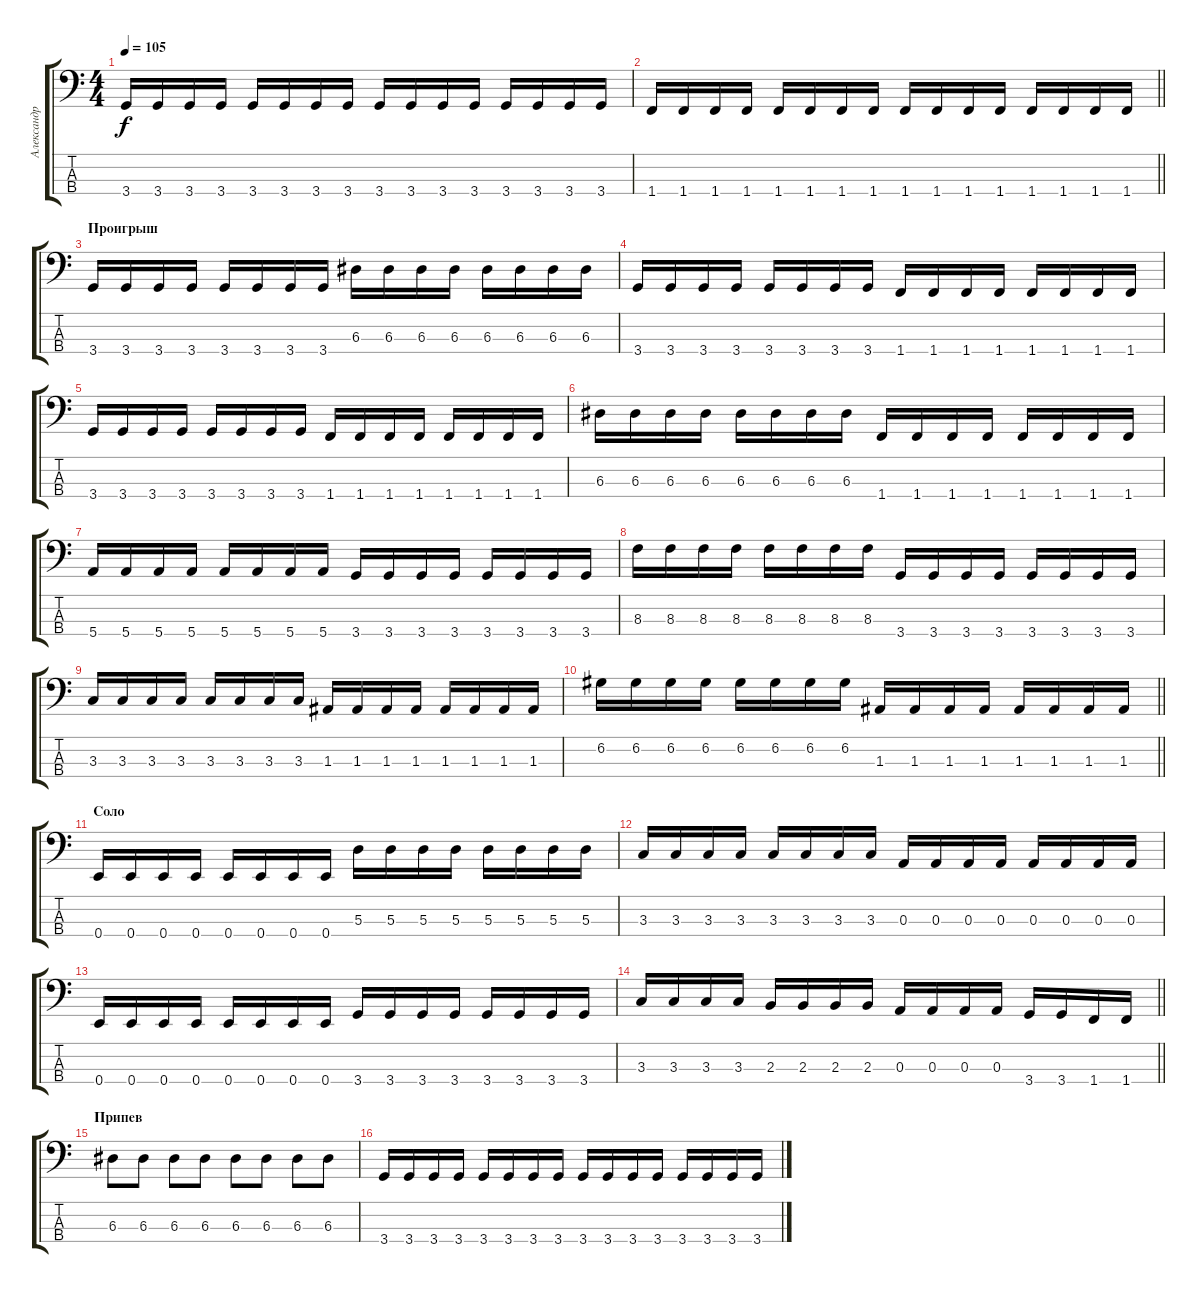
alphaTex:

\track ("Александр Тимонин" "Александр ") {instrument electricbassfinger}
\staff {score tabs}
\tuning (G2 D2 A1 E1) {hide}
\ts (4 4)
\tempo 105
\clef f4
\ks c
3.4.16{dy f} 3.4.16 3.4.16 3.4.16 3.4.16 3.4.16 3.4.16 3.4.16 3.4.16 3.4.16 3.4.16 3.4.16 3.4.16 3.4.16 3.4.16 3.4.16 |
\barLineRight lightlight
1.4.16 1.4.16 1.4.16 1.4.16 1.4.16 1.4.16 1.4.16 1.4.16 1.4.16 1.4.16 1.4.16 1.4.16 1.4.16 1.4.16 1.4.16 1.4.16 |
\section ("" "Проигрыш")
3.4.16 3.4.16 3.4.16 3.4.16 3.4.16 3.4.16 3.4.16 3.4.16 6.3.16 6.3.16 6.3.16 6.3.16 6.3.16 6.3.16 6.3.16 6.3.16 |
3.4.16 3.4.16 3.4.16 3.4.16 3.4.16 3.4.16 3.4.16 3.4.16 1.4.16 1.4.16 1.4.16 1.4.16 1.4.16 1.4.16 1.4.16 1.4.16 |
3.4.16 3.4.16 3.4.16 3.4.16 3.4.16 3.4.16 3.4.16 3.4.16 1.4.16 1.4.16 1.4.16 1.4.16 1.4.16 1.4.16 1.4.16 1.4.16 |
6.3.16 6.3.16 6.3.16 6.3.16 6.3.16 6.3.16 6.3.16 6.3.16 1.4.16 1.4.16 1.4.16 1.4.16 1.4.16 1.4.16 1.4.16 1.4.16 |
5.4.16 5.4.16 5.4.16 5.4.16 5.4.16 5.4.16 5.4.16 5.4.16 3.4.16 3.4.16 3.4.16 3.4.16 3.4.16 3.4.16 3.4.16 3.4.16 |
8.3.16 8.3.16 8.3.16 8.3.16 8.3.16 8.3.16 8.3.16 8.3.16 3.4.16 3.4.16 3.4.16 3.4.16 3.4.16 3.4.16 3.4.16 3.4.16 |
3.3.16 3.3.16 3.3.16 3.3.16 3.3.16 3.3.16 3.3.16 3.3.16 1.3.16 1.3.16 1.3.16 1.3.16 1.3.16 1.3.16 1.3.16 1.3.16 |
\barLineRight lightlight
6.2.16 6.2.16 6.2.16 6.2.16 6.2.16 6.2.16 6.2.16 6.2.16 1.3.16 1.3.16 1.3.16 1.3.16 1.3.16 1.3.16 1.3.16 1.3.16 |
\section ("" "Соло")
0.4.16 0.4.16 0.4.16 0.4.16 0.4.16 0.4.16 0.4.16 0.4.16 5.3.16 5.3.16 5.3.16 5.3.16 5.3.16 5.3.16 5.3.16 5.3.16 |
3.3.16 3.3.16 3.3.16 3.3.16 3.3.16 3.3.16 3.3.16 3.3.16 0.3.16 0.3.16 0.3.16 0.3.16 0.3.16 0.3.16 0.3.16 0.3.16 |
0.4.16 0.4.16 0.4.16 0.4.16 0.4.16 0.4.16 0.4.16 0.4.16 3.4.16 3.4.16 3.4.16 3.4.16 3.4.16 3.4.16 3.4.16 3.4.16 |
\barLineRight lightlight
3.3.16 3.3.16 3.3.16 3.3.16 2.3.16 2.3.16 2.3.16 2.3.16 0.3.16 0.3.16 0.3.16 0.3.16 3.4.16 3.4.16 1.4.16 1.4.16 |
\section ("" "Припев")
6.3.8 6.3.8 6.3.8 6.3.8 6.3.8 6.3.8 6.3.8 6.3.8 |
3.4.16 3.4.16 3.4.16 3.4.16 3.4.16 3.4.16 3.4.16 3.4.16 3.4.16 3.4.16 3.4.16 3.4.16 3.4.16 3.4.16 3.4.16 3.4.16
